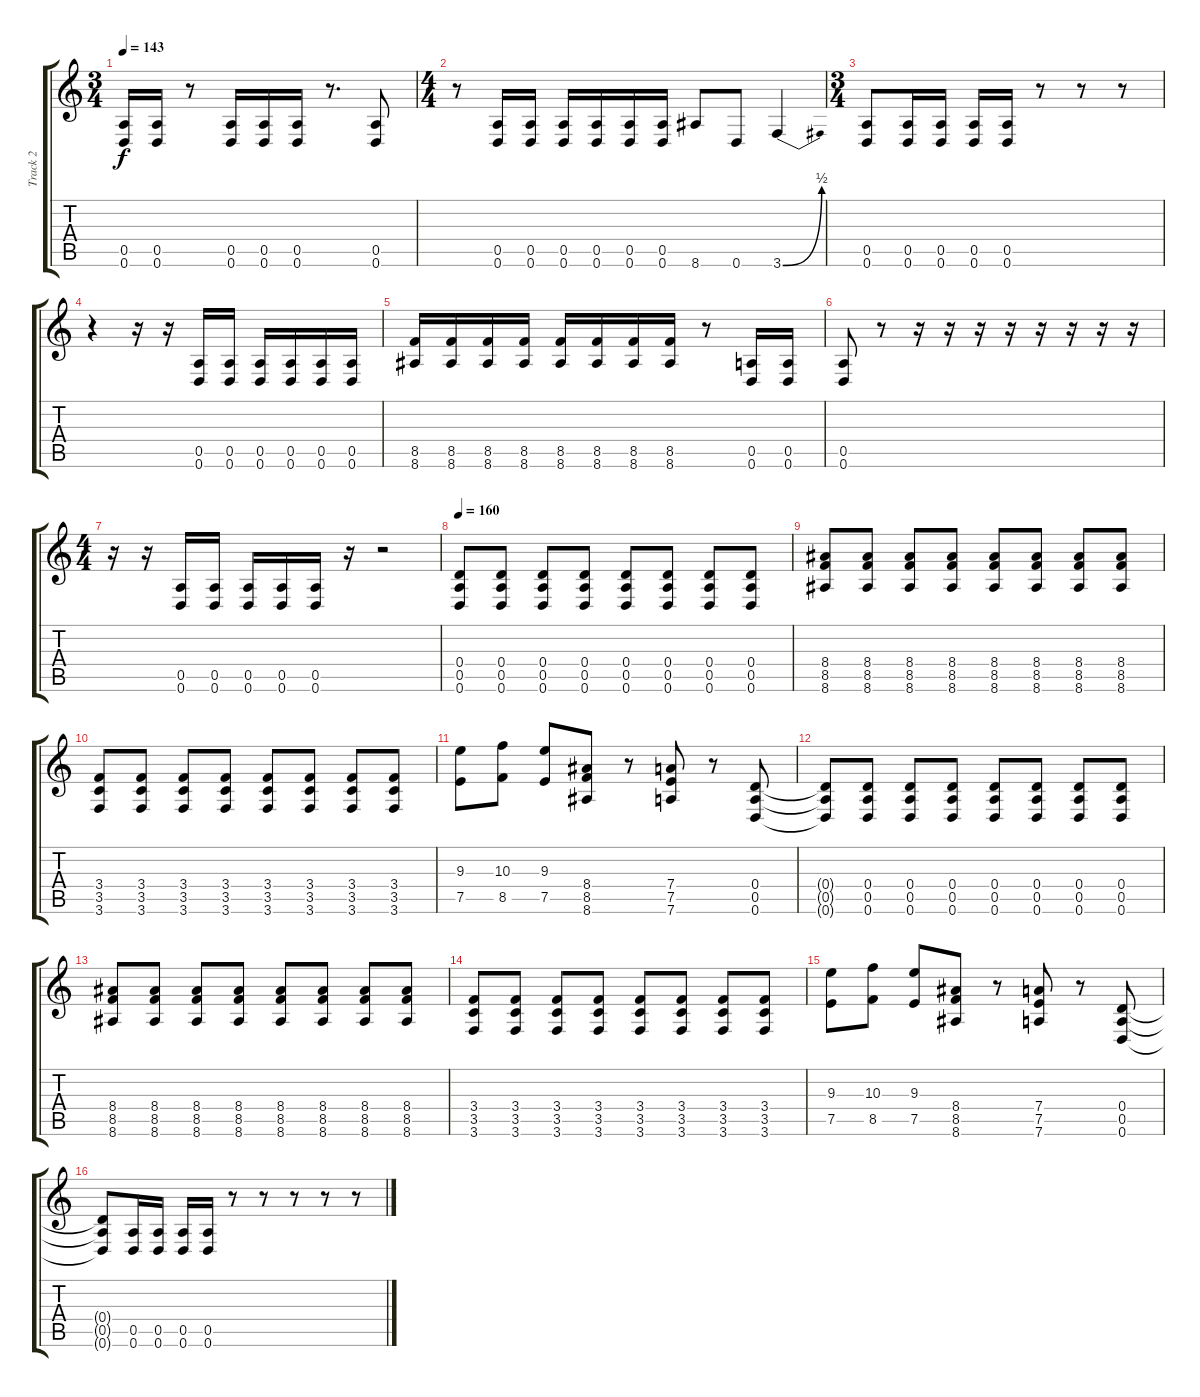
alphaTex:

\track ("Track 2" "Track 2") {instrument distortionguitar}
\staff {score tabs}
\tuning (E4 B3 G3 D3 A2 D2) {hide}
\ts (3 4)
\tempo 143
\clef g2
\ks c
(0.5 0.6).16{dy f} (0.5 0.6).16 r.8 (0.5 0.6).16 (0.5 0.6).16 (0.5 0.6).16 r.8{d} (0.5 0.6).8 |
\ts (4 4)
r.8 (0.5 0.6).16 (0.5 0.6).16 (0.5 0.6).16 (0.5 0.6).16 (0.5 0.6).16 (0.5 0.6).16 8.6.8 0.6.8 3.6{be (bend 0 0 60 2)}.4 |
\ts (3 4)
(0.5 0.6).8 (0.5 0.6).16 (0.5 0.6).16 (0.5 0.6).16 (0.5 0.6).16 r.8 r.8 r.8 |
r.4 r.16 r.16 (0.5 0.6).16 (0.5 0.6).16 (0.5 0.6).16 (0.5 0.6).16 (0.5 0.6).16 (0.5 0.6).16 |
(8.5 8.6).16 (8.5 8.6).16 (8.5 8.6).16 (8.5 8.6).16 (8.5 8.6).16 (8.5 8.6).16 (8.5 8.6).16 (8.5 8.6).16 r.8 (0.5 0.6).16 (0.5 0.6).16 |
(0.5 0.6).8 r.8 r.16 r.16 r.16 r.16 r.16 r.16 r.16 r.16 |
\ts (4 4)
r.16 r.16 (0.5 0.6).16 (0.5 0.6).16 (0.5 0.6).16 (0.5 0.6).16 (0.5 0.6).16 r.16 r.2 |
\tempo 160
(0.4 0.5 0.6).8 (0.4 0.5 0.6).8 (0.4 0.5 0.6).8 (0.4 0.5 0.6).8 (0.4 0.5 0.6).8 (0.4 0.5 0.6).8 (0.4 0.5 0.6).8 (0.4 0.5 0.6).8 |
(8.4 8.5 8.6).8 (8.4 8.5 8.6).8 (8.4 8.5 8.6).8 (8.4 8.5 8.6).8 (8.4 8.5 8.6).8 (8.4 8.5 8.6).8 (8.4 8.5 8.6).8 (8.4 8.5 8.6).8 |
(3.4 3.5 3.6).8 (3.4 3.5 3.6).8 (3.4 3.5 3.6).8 (3.4 3.5 3.6).8 (3.4 3.5 3.6).8 (3.4 3.5 3.6).8 (3.4 3.5 3.6).8 (3.4 3.5 3.6).8 |
(9.3 7.5).8 (10.3 8.5).8 (9.3 7.5).8 (8.4 8.5 8.6).8 r.8 (7.4 7.5 7.6).8 r.8 (0.4 0.5 0.6).8 |
(0.4{t} 0.5{t} 0.6{t}).8 (0.4 0.5 0.6).8 (0.4 0.5 0.6).8 (0.4 0.5 0.6).8 (0.4 0.5 0.6).8 (0.4 0.5 0.6).8 (0.4 0.5 0.6).8 (0.4 0.5 0.6).8 |
(8.4 8.5 8.6).8 (8.4 8.5 8.6).8 (8.4 8.5 8.6).8 (8.4 8.5 8.6).8 (8.4 8.5 8.6).8 (8.4 8.5 8.6).8 (8.4 8.5 8.6).8 (8.4 8.5 8.6).8 |
(3.4 3.5 3.6).8 (3.4 3.5 3.6).8 (3.4 3.5 3.6).8 (3.4 3.5 3.6).8 (3.4 3.5 3.6).8 (3.4 3.5 3.6).8 (3.4 3.5 3.6).8 (3.4 3.5 3.6).8 |
(9.3 7.5).8 (10.3 8.5).8 (9.3 7.5).8 (8.4 8.5 8.6).8 r.8 (7.4 7.5 7.6).8 r.8 (0.4 0.5 0.6).8 |
(0.4{t} 0.5{t} 0.6{t}).8 (0.5 0.6).16 (0.5 0.6).16 (0.5 0.6).16 (0.5 0.6).16 r.8 r.8 r.8 r.8 r.8
